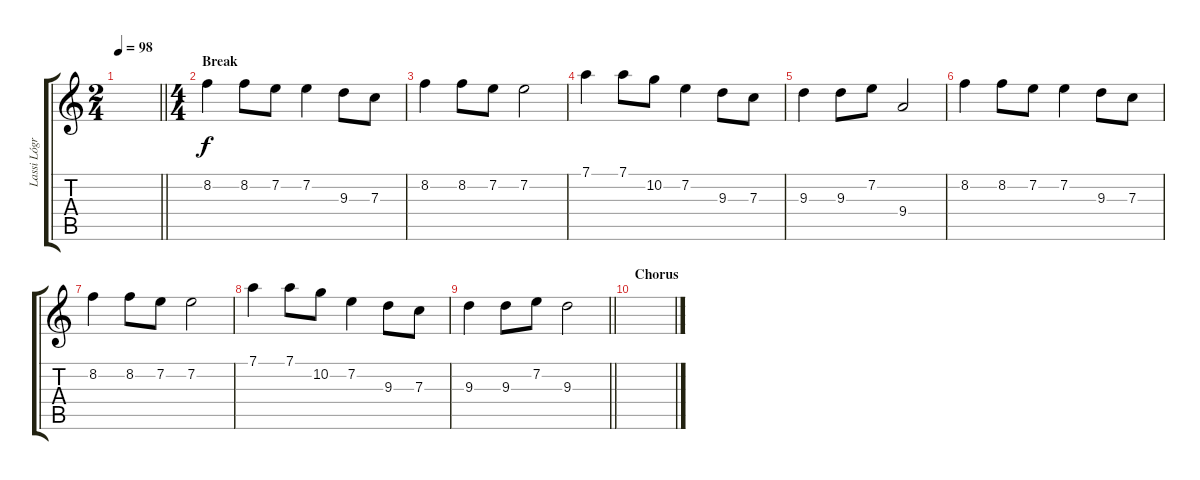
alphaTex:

\track ("Lassi Lógren - Nyckelharpa" "Lassi Lógr") {instrument contrabass}
\staff {score tabs}
\tuning (D4 A3 F3 C3 G2 D2) {hide}
\ts (2 4)
\tempo 98
\clef g2
\barLineRight lightlight
\ks c
|
\ts (4 4)
\section ("" "Break")
8.2.4 8.2.8 7.2.8 7.2.4 9.3.8 7.3.8 |
8.2.4 8.2.8 7.2.8 7.2.2 |
7.1.4 7.1.8 10.2.8 7.2.4 9.3.8 7.3.8 |
9.3.4 9.3.8 7.2.8 9.4.2 |
8.2.4 8.2.8 7.2.8 7.2.4 9.3.8 7.3.8 |
8.2.4 8.2.8 7.2.8 7.2.2 |
7.1.4 7.1.8 10.2.8 7.2.4 9.3.8 7.3.8 |
\barLineRight lightlight
9.3.4 9.3.8 7.2.8 9.3.2 |
\section ("" "Chorus")
